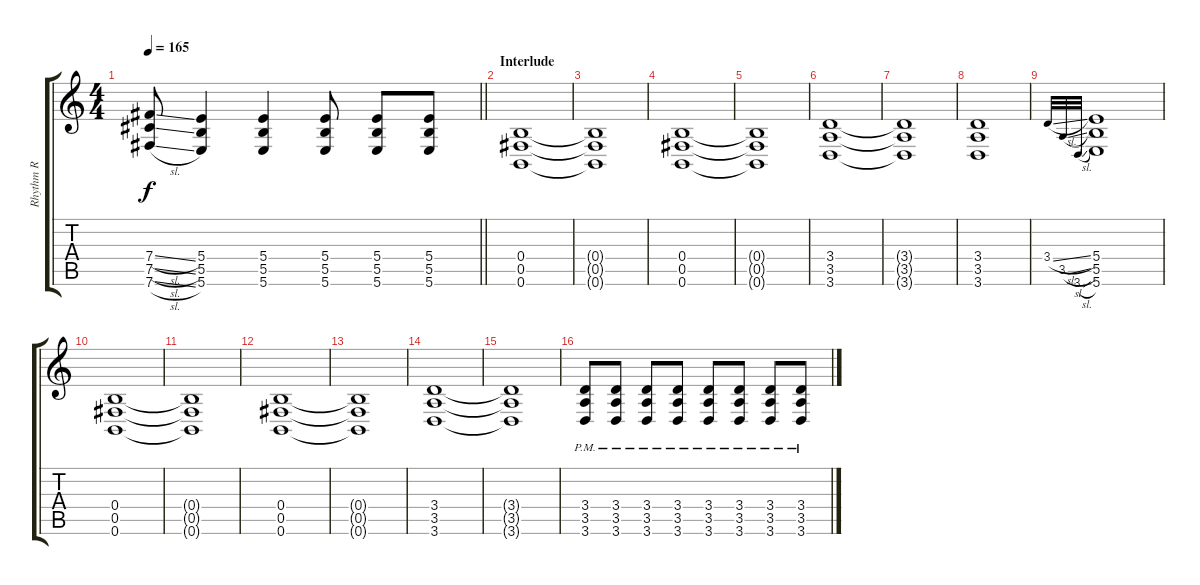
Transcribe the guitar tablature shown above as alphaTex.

\track ("Rhythm R" "Rhythm R") {instrument distortionguitar}
\staff {score tabs}
\tuning (Db4 Ab3 E3 B2 Gb2 B1) {hide}
\ts (4 4)
\tempo 165
\clef g2
\barLineRight lightlight
\ks c
(7.4{sl} 7.5{sl} 7.6{sl}).8{dy f} (5.4 5.5 5.6).4 (5.4 5.5 5.6).4 (5.4 5.5 5.6).8 (5.4 5.5 5.6).8 (5.4 5.5 5.6).8 |
\section ("" "Interlude")
(0.4 0.5 0.6).1 |
(0.4{t} 0.5{t} 0.6{t}).1 |
(0.4 0.5 0.6).1 |
(0.4{t} 0.5{t} 0.6{t}).1 |
(3.4 3.5 3.6).1 |
(3.4{t} 3.5{t} 3.6{t}).1 |
(3.4 3.5 3.6).1 |
3.4{sl}.32{gr onbeat} 3.5{sl}.32{gr onbeat} 3.6{sl}.32{gr onbeat} (5.4 5.5 5.6).1 |
(0.4 0.5 0.6).1 |
(0.4{t} 0.5{t} 0.6{t}).1 |
(0.4 0.5 0.6).1 |
(0.4{t} 0.5{t} 0.6{t}).1 |
(3.4 3.5 3.6).1 |
(3.4{t} 3.5{t} 3.6{t}).1 |
(3.4{pm} 3.5{pm} 3.6{pm}).8 (3.4{pm} 3.5{pm} 3.6{pm}).8 (3.4{pm} 3.5{pm} 3.6{pm}).8 (3.4{pm} 3.5{pm} 3.6{pm}).8 (3.4{pm} 3.5{pm} 3.6{pm}).8 (3.4{pm} 3.5{pm} 3.6{pm}).8 (3.4{pm} 3.5{pm} 3.6{pm}).8 (3.4{pm} 3.5{pm} 3.6{pm}).8
